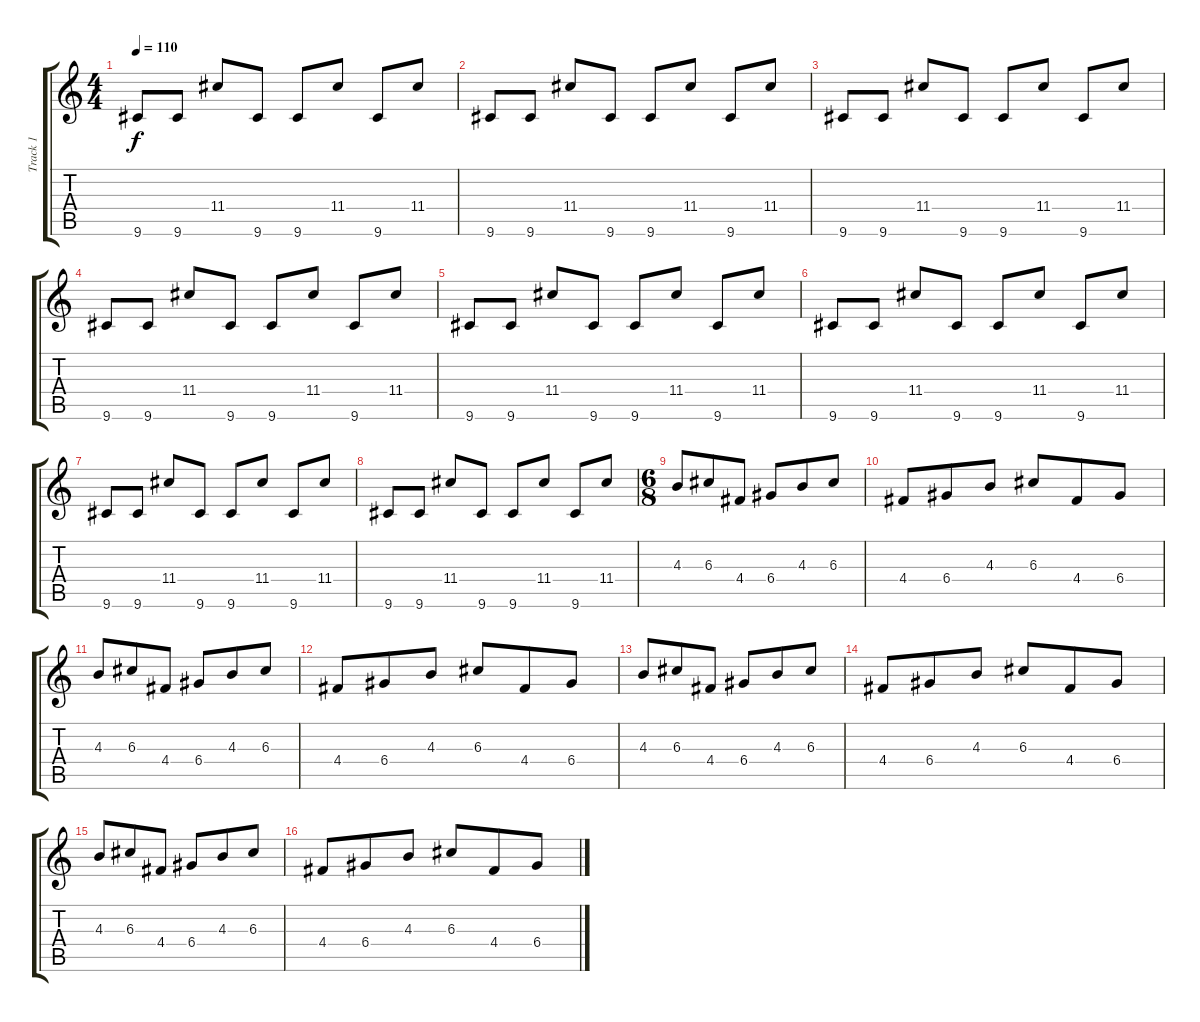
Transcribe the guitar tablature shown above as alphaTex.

\track ("Track 1" "Track 1") {instrument distortionguitar}
\staff {score tabs}
\tuning (E4 B3 G3 D3 A2 E2) {hide}
\ts (4 4)
\tempo 110
\clef g2
\ks c
9.6.8{dy f} 9.6.8 11.4.8 9.6.8 9.6.8 11.4.8 9.6.8 11.4.8 |
9.6.8 9.6.8 11.4.8 9.6.8 9.6.8 11.4.8 9.6.8 11.4.8 |
9.6.8 9.6.8 11.4.8 9.6.8 9.6.8 11.4.8 9.6.8 11.4.8 |
9.6.8 9.6.8 11.4.8 9.6.8 9.6.8 11.4.8 9.6.8 11.4.8 |
9.6.8 9.6.8 11.4.8 9.6.8 9.6.8 11.4.8 9.6.8 11.4.8 |
9.6.8 9.6.8 11.4.8 9.6.8 9.6.8 11.4.8 9.6.8 11.4.8 |
9.6.8 9.6.8 11.4.8 9.6.8 9.6.8 11.4.8 9.6.8 11.4.8 |
9.6.8 9.6.8 11.4.8 9.6.8 9.6.8 11.4.8 9.6.8 11.4.8 |
\ts (6 8)
4.3.8 6.3.8 4.4.8 6.4.8 4.3.8 6.3.8 |
4.4.8 6.4.8 4.3.8 6.3.8 4.4.8 6.4.8 |
4.3.8 6.3.8 4.4.8 6.4.8 4.3.8 6.3.8 |
4.4.8 6.4.8 4.3.8 6.3.8 4.4.8 6.4.8 |
4.3.8 6.3.8 4.4.8 6.4.8 4.3.8 6.3.8 |
4.4.8 6.4.8 4.3.8 6.3.8 4.4.8 6.4.8 |
4.3.8 6.3.8 4.4.8 6.4.8 4.3.8 6.3.8 |
4.4.8 6.4.8 4.3.8 6.3.8 4.4.8 6.4.8
